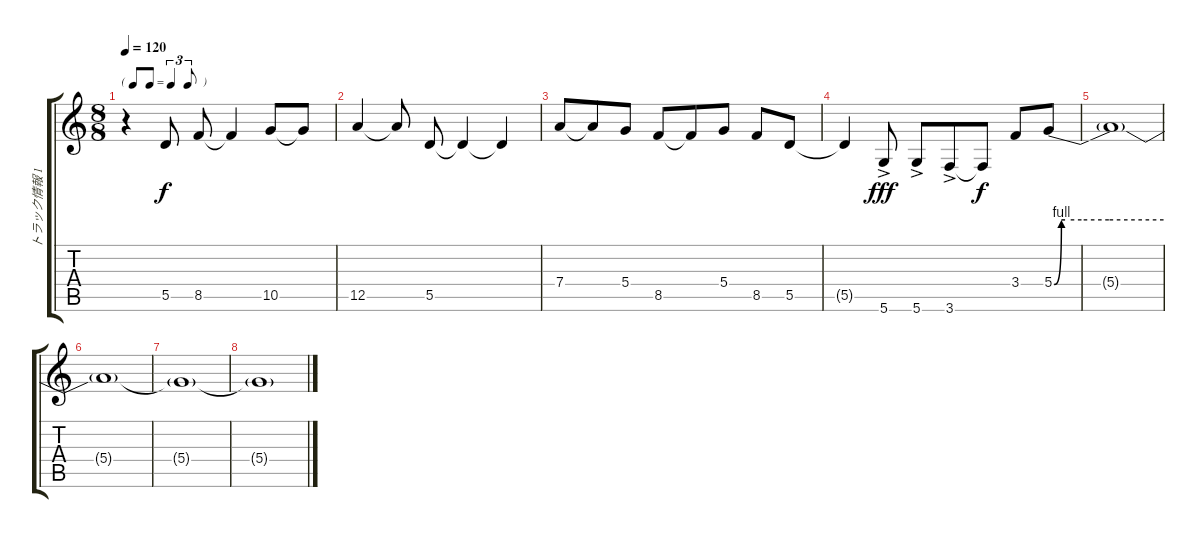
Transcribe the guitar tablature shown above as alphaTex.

\track ("トラック情報 1" "トラック情報 1") {instrument electricguitarjazz}
\staff {score tabs}
\tuning (E4 B3 G3 D3 A2 D2) {hide}
\ts (8 8)
\tf triplet8th
\tempo 120
\clef g2
\ks c
r.4{dy f volume 9} 5.5.8 8.5.8 8.5{t}.4 10.5.8 10.5{t}.8 |
12.5.4 12.5{t}.8 5.5.8 5.5{t}.4 5.5{t}.4 |
7.4.8 7.4{t}.8 5.4.8 8.5.8 8.5{t}.8 5.4.8 8.5.8 5.5.8 |
5.5{t}.4 5.6{ac}.8{dy fff} 5.6{ac}.8 3.6{ac}.8 3.6{t}.8{dy f} 3.4.8 5.4{be (custom 0 0 4 4 6 4 15 4 30 4 60 4)}.8 |
5.4{t}.1 |
5.4{t}.1 |
5.4{t}.1 |
5.4{t}.1
